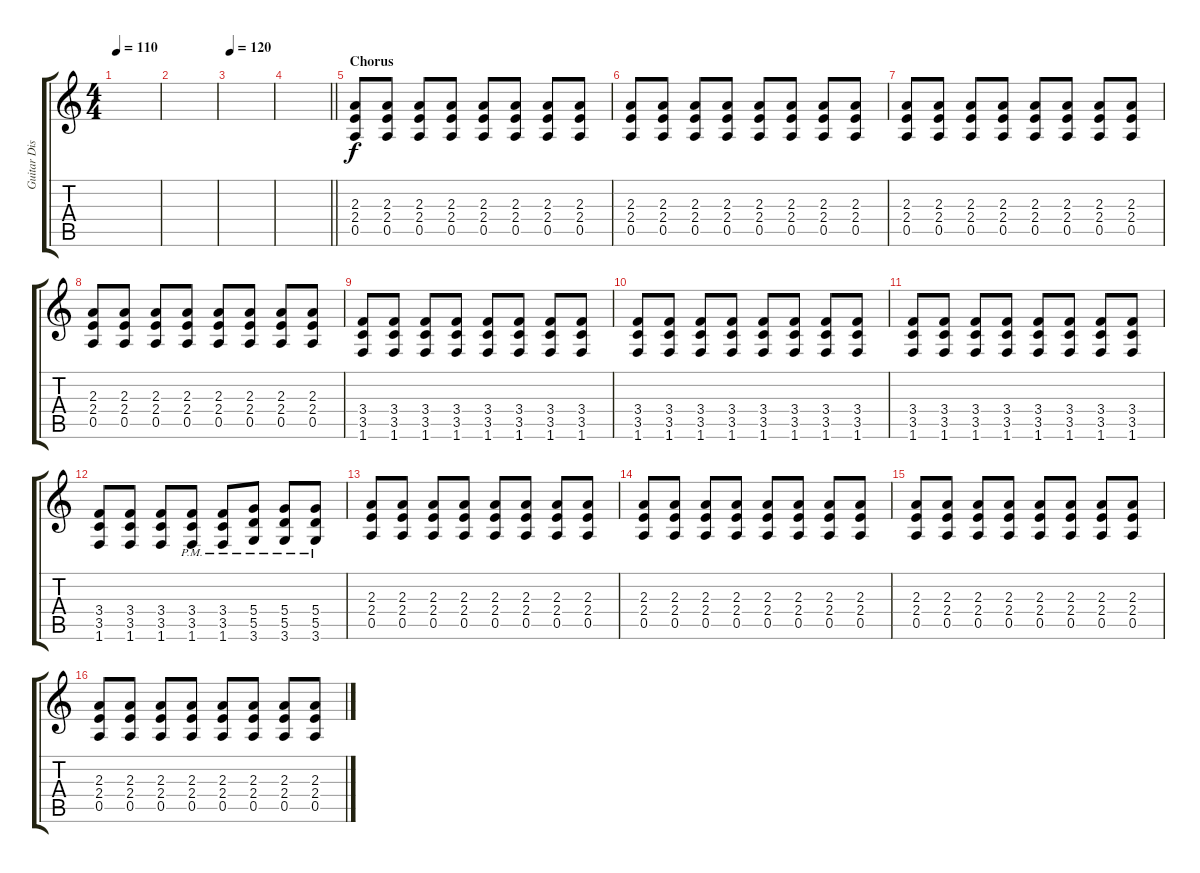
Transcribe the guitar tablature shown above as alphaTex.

\track ("Guitar Distortion" "Guitar Dis") {instrument distortionguitar}
\staff {score tabs}
\tuning (E4 B3 G3 D3 A2 E2) {hide}
\ts (4 4)
\tempo 110
\clef g2
\ks c
|
|
\tempo 120
|
\barLineRight lightlight
|
\section ("" "Chorus")
(2.3 2.4 0.5).8 (2.3 2.4 0.5).8 (2.3 2.4 0.5).8 (2.3 2.4 0.5).8 (2.3 2.4 0.5).8 (2.3 2.4 0.5).8 (2.3 2.4 0.5).8 (2.3 2.4 0.5).8 |
(2.3 2.4 0.5).8 (2.3 2.4 0.5).8 (2.3 2.4 0.5).8 (2.3 2.4 0.5).8 (2.3 2.4 0.5).8 (2.3 2.4 0.5).8 (2.3 2.4 0.5).8 (2.3 2.4 0.5).8 |
(2.3 2.4 0.5).8 (2.3 2.4 0.5).8 (2.3 2.4 0.5).8 (2.3 2.4 0.5).8 (2.3 2.4 0.5).8 (2.3 2.4 0.5).8 (2.3 2.4 0.5).8 (2.3 2.4 0.5).8 |
(2.3 2.4 0.5).8 (2.3 2.4 0.5).8 (2.3 2.4 0.5).8 (2.3 2.4 0.5).8 (2.3 2.4 0.5).8 (2.3 2.4 0.5).8 (2.3 2.4 0.5).8 (2.3 2.4 0.5).8 |
(3.4 3.5 1.6).8 (3.4 3.5 1.6).8 (3.4 3.5 1.6).8 (3.4 3.5 1.6).8 (3.4 3.5 1.6).8 (3.4 3.5 1.6).8 (3.4 3.5 1.6).8 (3.4 3.5 1.6).8 |
(3.4 3.5 1.6).8 (3.4 3.5 1.6).8 (3.4 3.5 1.6).8 (3.4 3.5 1.6).8 (3.4 3.5 1.6).8 (3.4 3.5 1.6).8 (3.4 3.5 1.6).8 (3.4 3.5 1.6).8 |
(3.4 3.5 1.6).8 (3.4 3.5 1.6).8 (3.4 3.5 1.6).8 (3.4 3.5 1.6).8 (3.4 3.5 1.6).8 (3.4 3.5 1.6).8 (3.4 3.5 1.6).8 (3.4 3.5 1.6).8 |
(3.4 3.5 1.6).8 (3.4 3.5 1.6).8 (3.4 3.5 1.6).8 (3.4{pm} 3.5{pm} 1.6{pm}).8 (3.4{pm} 3.5{pm} 1.6{pm}).8 (5.4{pm} 5.5{pm} 3.6{pm}).8 (5.4{pm} 5.5{pm} 3.6{pm}).8 (5.4{pm} 5.5{pm} 3.6{pm}).8 |
(2.3 2.4 0.5).8 (2.3 2.4 0.5).8 (2.3 2.4 0.5).8 (2.3 2.4 0.5).8 (2.3 2.4 0.5).8 (2.3 2.4 0.5).8 (2.3 2.4 0.5).8 (2.3 2.4 0.5).8 |
(2.3 2.4 0.5).8 (2.3 2.4 0.5).8 (2.3 2.4 0.5).8 (2.3 2.4 0.5).8 (2.3 2.4 0.5).8 (2.3 2.4 0.5).8 (2.3 2.4 0.5).8 (2.3 2.4 0.5).8 |
(2.3 2.4 0.5).8 (2.3 2.4 0.5).8 (2.3 2.4 0.5).8 (2.3 2.4 0.5).8 (2.3 2.4 0.5).8 (2.3 2.4 0.5).8 (2.3 2.4 0.5).8 (2.3 2.4 0.5).8 |
(2.3 2.4 0.5).8 (2.3 2.4 0.5).8 (2.3 2.4 0.5).8 (2.3 2.4 0.5).8 (2.3 2.4 0.5).8 (2.3 2.4 0.5).8 (2.3 2.4 0.5).8 (2.3 2.4 0.5).8
